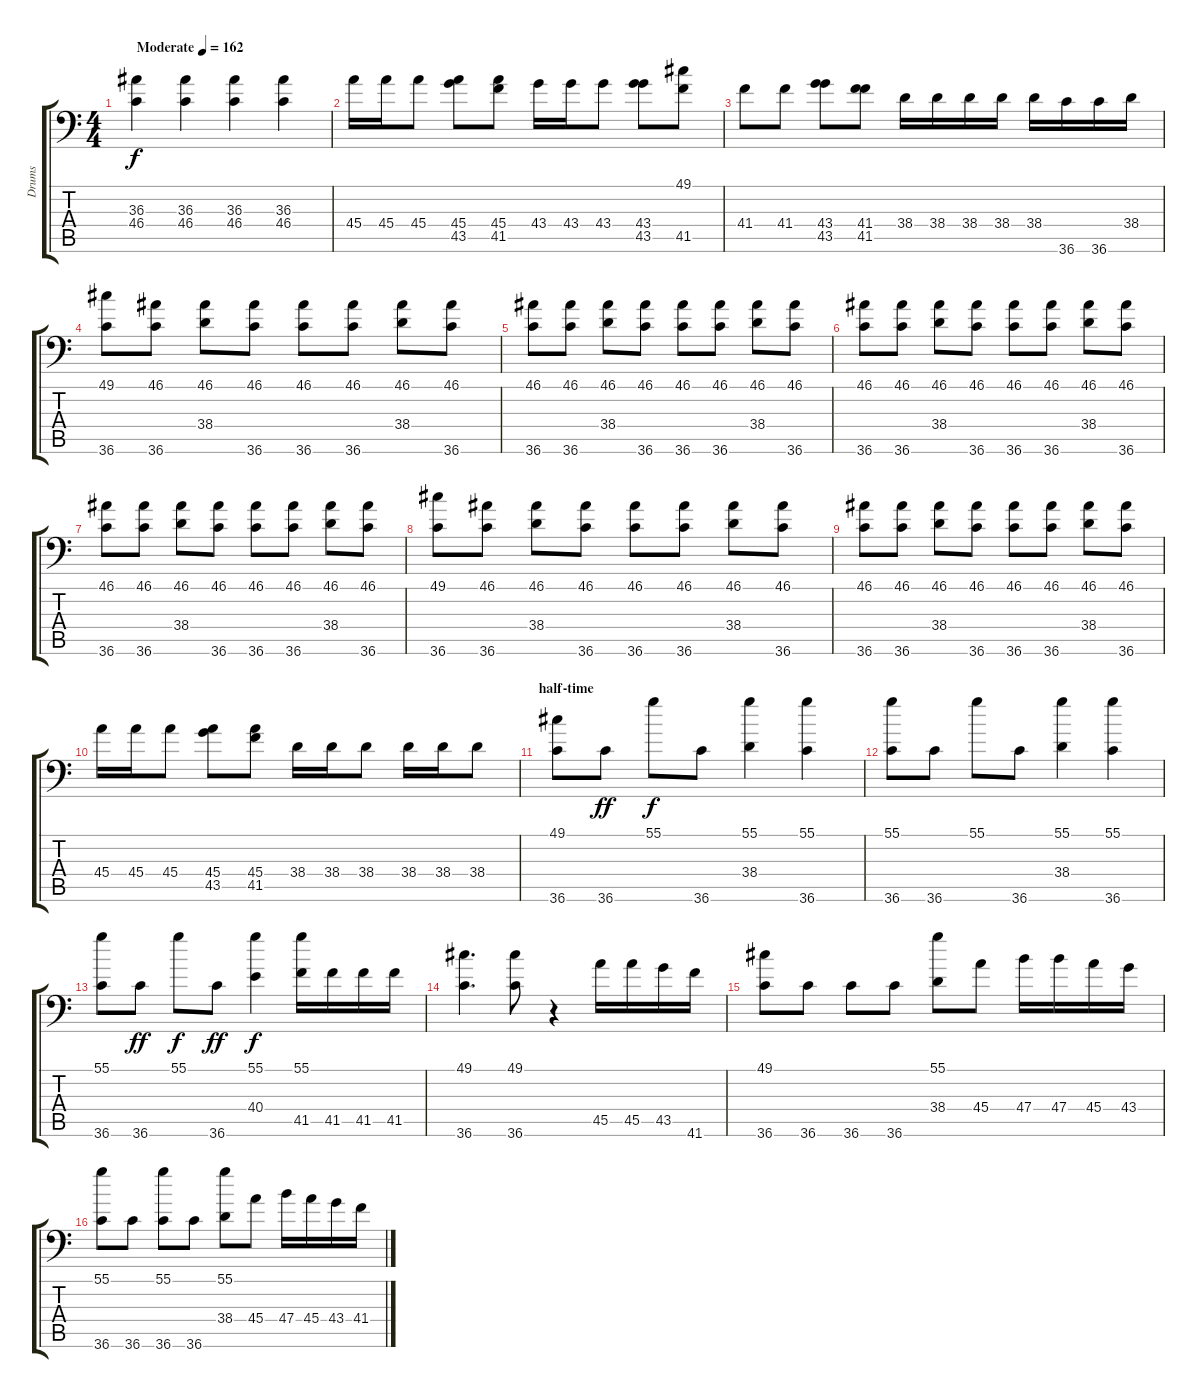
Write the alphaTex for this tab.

\track ("Drums" "Drums") {instrument acousticgrandpiano}
\staff {score tabs}
\tuning (C-1 C-1 C-1 C-1 C-1 C-1) {hide}
\ts (4 4)
\tempo (162 "Moderate")
\clef f4
\ks c
(36.3 46.4).4{dy f instrument acousticgrandpiano} (36.3 46.4).4 (36.3 46.4).4 (36.3 46.4).4 |
45.4.16 45.4.16 45.4.8 (45.4 43.5).8 (45.4 41.5).8 43.4.16 43.4.16 43.4.8 (43.4 43.5).8 (49.1 41.5).8 |
41.4.8 41.4.8 (43.4 43.5).8 (41.4 41.5).8 38.4.16 38.4.16 38.4.16 38.4.16 38.4.16 36.6.16 36.6.16 38.4.16 |
(49.1 36.6).8 (46.1 36.6).8 (46.1 38.4).8 (46.1 36.6).8 (46.1 36.6).8 (46.1 36.6).8 (46.1 38.4).8 (46.1 36.6).8 |
(46.1 36.6).8 (46.1 36.6).8 (46.1 38.4).8 (46.1 36.6).8 (46.1 36.6).8 (46.1 36.6).8 (46.1 38.4).8 (46.1 36.6).8 |
(46.1 36.6).8 (46.1 36.6).8 (46.1 38.4).8 (46.1 36.6).8 (46.1 36.6).8 (46.1 36.6).8 (46.1 38.4).8 (46.1 36.6).8 |
(46.1 36.6).8 (46.1 36.6).8 (46.1 38.4).8 (46.1 36.6).8 (46.1 36.6).8 (46.1 36.6).8 (46.1 38.4).8 (46.1 36.6).8 |
(49.1 36.6).8 (46.1 36.6).8 (46.1 38.4).8 (46.1 36.6).8 (46.1 36.6).8 (46.1 36.6).8 (46.1 38.4).8 (46.1 36.6).8 |
(46.1 36.6).8 (46.1 36.6).8 (46.1 38.4).8 (46.1 36.6).8 (46.1 36.6).8 (46.1 36.6).8 (46.1 38.4).8 (46.1 36.6).8 |
45.4.16 45.4.16 45.4.8 (45.4 43.5).8 (45.4 41.5).8 38.4.16 38.4.16 38.4.8 38.4.16 38.4.16 38.4.8 |
\section ("" "half-time")
(49.1 36.6).8 36.6.8{dy ff} 55.1.8{dy f} 36.6.8 (55.1 38.4).4 (55.1 36.6).4 |
(55.1 36.6).8 36.6.8 55.1.8 36.6.8 (55.1 38.4).4 (55.1 36.6).4 |
(55.1 36.6).8 36.6.8{dy ff} 55.1.8{dy f} 36.6.8{dy ff} (55.1 40.4).4{dy f} (55.1 41.5).16 41.5.16 41.5.16 41.5.16 |
(49.1 36.6).4{d} (49.1 36.6).8 r.4 45.5.16 45.5.16 43.5.16 41.6.16 |
(49.1 36.6).8 36.6.8 36.6.8 36.6.8 (55.1 38.4).8 45.4.8 47.4.16 47.4.16 45.4.16 43.4.16 |
(55.1 36.6).8 36.6.8 (55.1 36.6).8 36.6.8 (55.1 38.4).8 45.4.8 47.4.16 45.4.16 43.4.16 41.4.16
